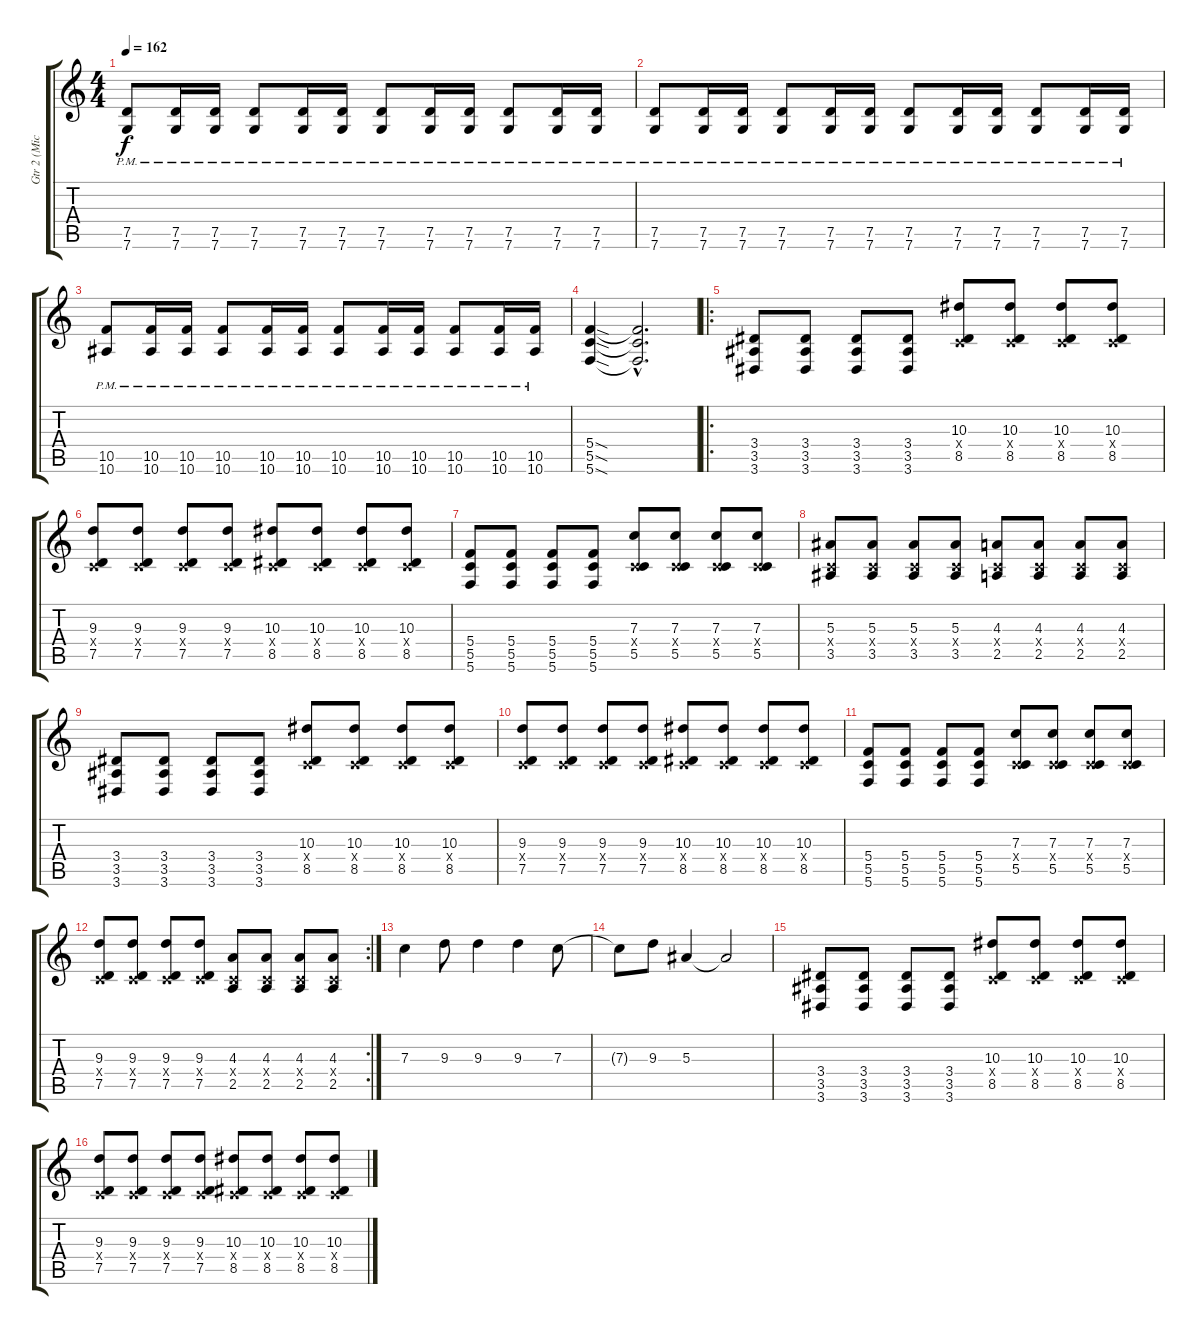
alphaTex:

\track ("Gtr 2 (Michael Padget)" "Gtr 2 (Mic") {instrument distortionguitar}
\staff {score tabs}
\tuning (D4 A3 F3 C3 G2 C2) {hide}
\ts (4 4)
\tempo 162
\clef g2
\ks c
(7.5{pm} 7.6{pm}).8{dy f} (7.5{pm} 7.6{pm}).16 (7.5{pm} 7.6{pm}).16 (7.5{pm} 7.6{pm}).8 (7.5{pm} 7.6{pm}).16 (7.5{pm} 7.6{pm}).16 (7.5{pm} 7.6{pm}).8 (7.5{pm} 7.6{pm}).16 (7.5{pm} 7.6{pm}).16 (7.5{pm} 7.6{pm}).8 (7.5{pm} 7.6{pm}).16 (7.5{pm} 7.6{pm}).16 |
(7.5{pm} 7.6{pm}).8 (7.5{pm} 7.6{pm}).16 (7.5{pm} 7.6{pm}).16 (7.5{pm} 7.6{pm}).8 (7.5{pm} 7.6{pm}).16 (7.5{pm} 7.6{pm}).16 (7.5{pm} 7.6{pm}).8 (7.5{pm} 7.6{pm}).16 (7.5{pm} 7.6{pm}).16 (7.5{pm} 7.6{pm}).8 (7.5{pm} 7.6{pm}).16 (7.5{pm} 7.6{pm}).16 |
(10.5{pm} 10.6{pm}).8 (10.5{pm} 10.6{pm}).16 (10.5{pm} 10.6{pm}).16 (10.5{pm} 10.6{pm}).8 (10.5{pm} 10.6{pm}).16 (10.5{pm} 10.6{pm}).16 (10.5{pm} 10.6{pm}).8 (10.5{pm} 10.6{pm}).16 (10.5{pm} 10.6{pm}).16 (10.5{pm} 10.6{pm}).8 (10.5{pm} 10.6{pm}).16 (10.5{pm} 10.6{pm}).16 |
(5.4{sod} 5.5{sod} 5.6{sod}).4 (5.4{hac t} 5.5{hac t} 5.6{hac t}).2{d} |
\ro
(3.4 3.5 3.6).8 (3.4 3.5 3.6).8 (3.4 3.5 3.6).8 (3.4 3.5 3.6).8 (10.3 0.4{x} 8.5).8 (10.3 0.4{x} 8.5).8 (10.3 0.4{x} 8.5).8 (10.3 0.4{x} 8.5).8 |
(9.3 0.4{x} 7.5).8 (9.3 0.4{x} 7.5).8 (9.3 0.4{x} 7.5).8 (9.3 0.4{x} 7.5).8 (10.3 0.4{x} 8.5).8 (10.3 0.4{x} 8.5).8 (10.3 0.4{x} 8.5).8 (10.3 0.4{x} 8.5).8 |
(5.4 5.5 5.6).8 (5.4 5.5 5.6).8 (5.4 5.5 5.6).8 (5.4 5.5 5.6).8 (7.3 0.4{x} 5.5).8 (7.3 0.4{x} 5.5).8 (7.3 0.4{x} 5.5).8 (7.3 0.4{x} 5.5).8 |
(5.3 0.4{x} 3.5).8 (5.3 0.4{x} 3.5).8 (5.3 0.4{x} 3.5).8 (5.3 0.4{x} 3.5).8 (4.3 0.4{x} 2.5).8 (4.3 0.4{x} 2.5).8 (4.3 0.4{x} 2.5).8 (4.3 0.4{x} 2.5).8 |
(3.4 3.5 3.6).8 (3.4 3.5 3.6).8 (3.4 3.5 3.6).8 (3.4 3.5 3.6).8 (10.3 0.4{x} 8.5).8 (10.3 0.4{x} 8.5).8 (10.3 0.4{x} 8.5).8 (10.3 0.4{x} 8.5).8 |
(9.3 0.4{x} 7.5).8 (9.3 0.4{x} 7.5).8 (9.3 0.4{x} 7.5).8 (9.3 0.4{x} 7.5).8 (10.3 0.4{x} 8.5).8 (10.3 0.4{x} 8.5).8 (10.3 0.4{x} 8.5).8 (10.3 0.4{x} 8.5).8 |
(5.4 5.5 5.6).8 (5.4 5.5 5.6).8 (5.4 5.5 5.6).8 (5.4 5.5 5.6).8 (7.3 0.4{x} 5.5).8 (7.3 0.4{x} 5.5).8 (7.3 0.4{x} 5.5).8 (7.3 0.4{x} 5.5).8 |
\rc 2
(9.3 0.4{x} 7.5).8 (9.3 0.4{x} 7.5).8 (9.3 0.4{x} 7.5).8 (9.3 0.4{x} 7.5).8 (4.3 0.4{x} 2.5).8 (4.3 0.4{x} 2.5).8 (4.3 0.4{x} 2.5).8 (4.3 0.4{x} 2.5).8 |
7.3.4 9.3.8 9.3.4 9.3.4 7.3.8 |
7.3{t}.8 9.3.8 5.3.4 5.3{t}.2 |
(3.4 3.5 3.6).8 (3.4 3.5 3.6).8 (3.4 3.5 3.6).8 (3.4 3.5 3.6).8 (10.3 0.4{x} 8.5).8 (10.3 0.4{x} 8.5).8 (10.3 0.4{x} 8.5).8 (10.3 0.4{x} 8.5).8 |
(9.3 0.4{x} 7.5).8 (9.3 0.4{x} 7.5).8 (9.3 0.4{x} 7.5).8 (9.3 0.4{x} 7.5).8 (10.3 0.4{x} 8.5).8 (10.3 0.4{x} 8.5).8 (10.3 0.4{x} 8.5).8 (10.3 0.4{x} 8.5).8
